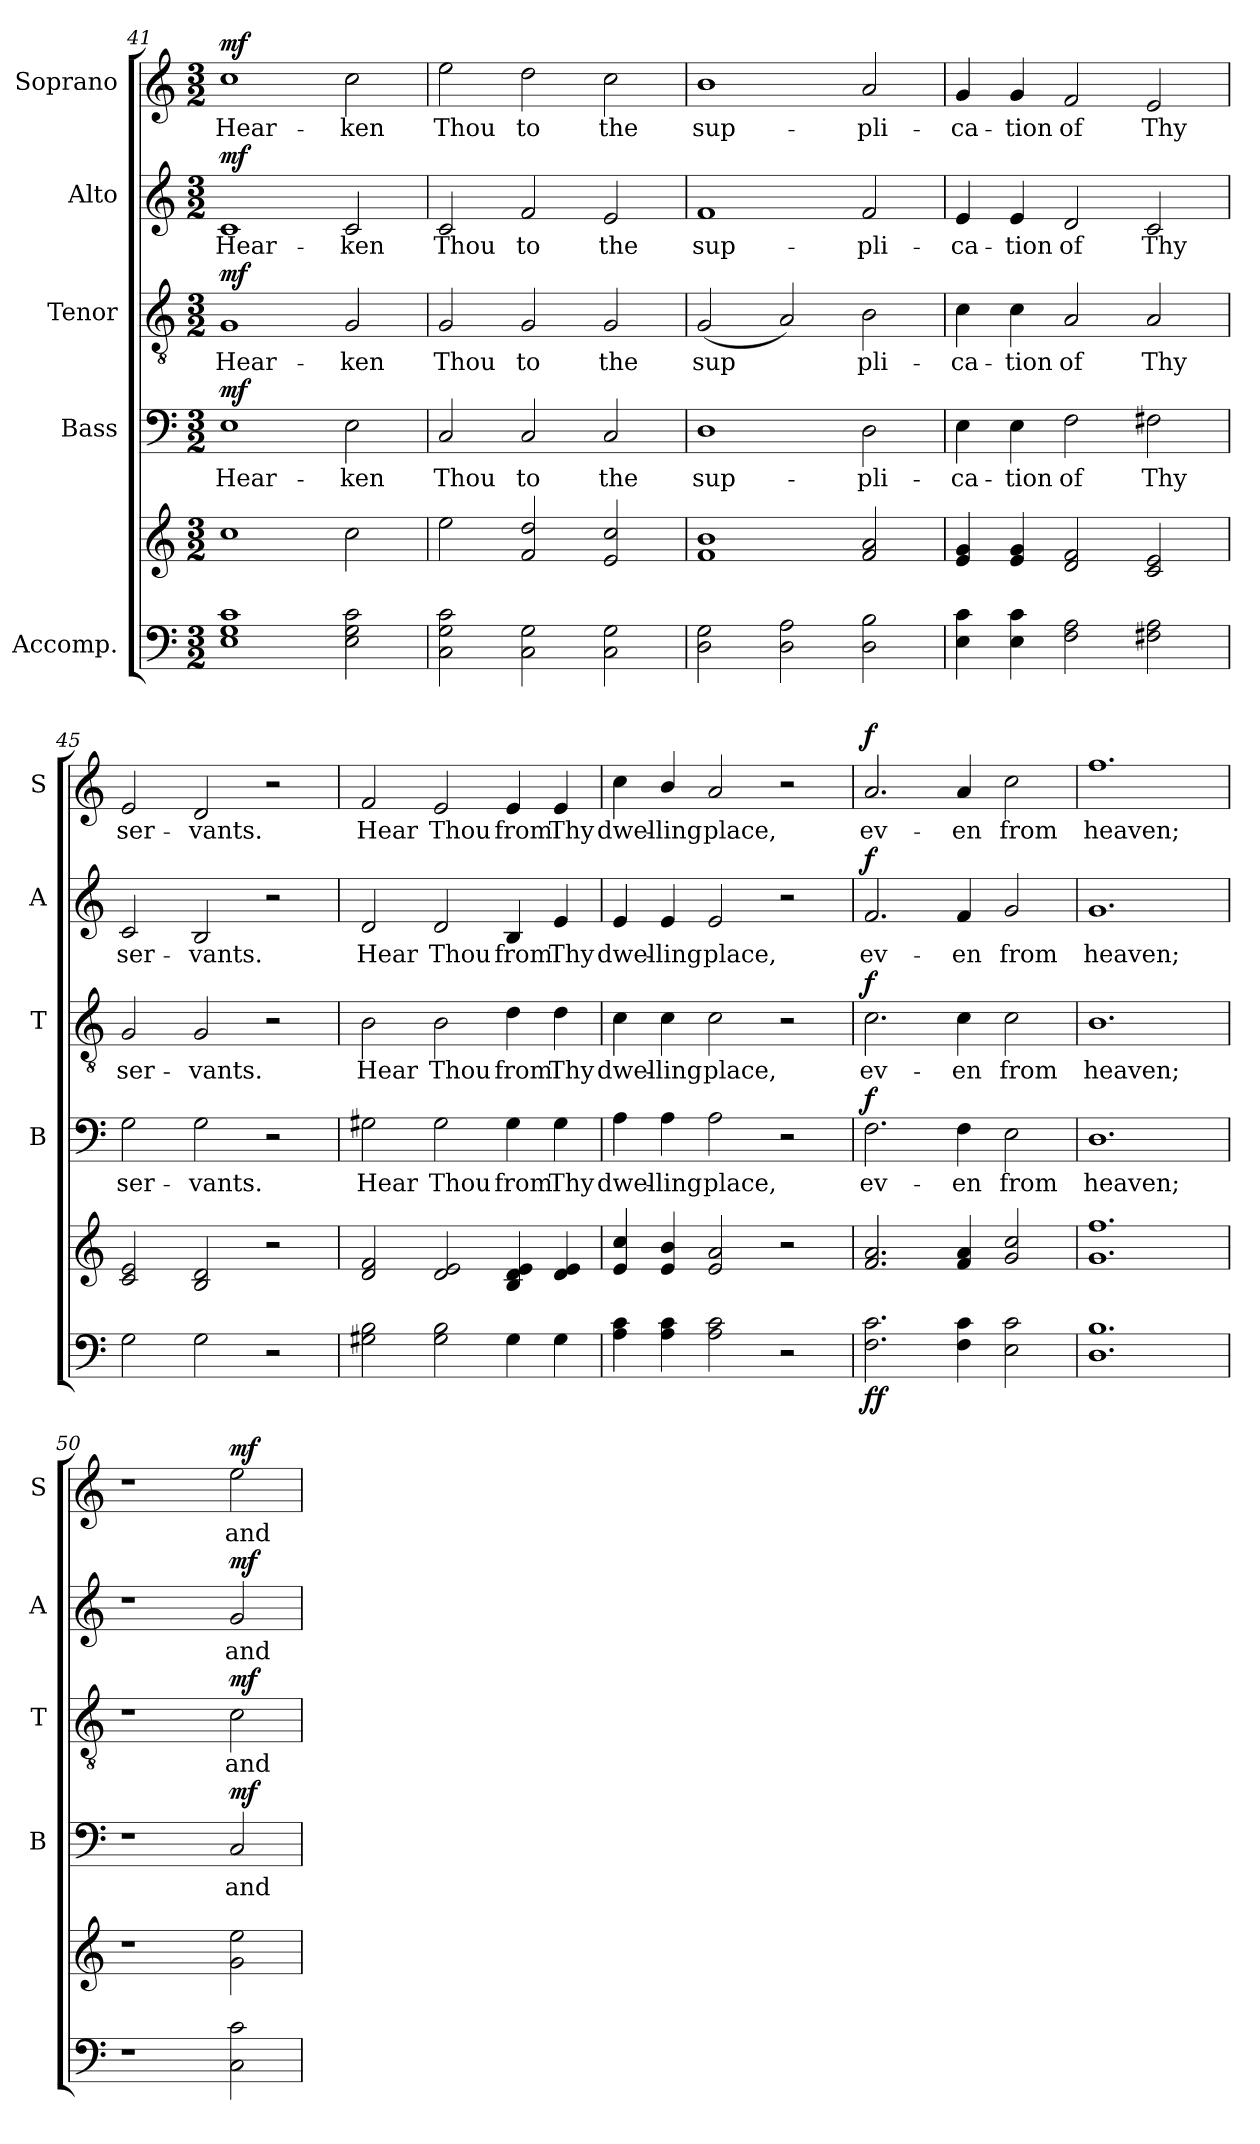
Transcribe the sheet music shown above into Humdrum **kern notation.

**kern	**kern	**dynam	**kern	**text	**dynam	**kern	**text	**dynam	**kern	**text	**dynam	**kern	**text	**dynam
*part5	*part5	*part5	*part4	*part4	*part4	*part3	*part3	*part3	*part2	*part2	*part2	*part1	*part1	*part1
*staff6	*staff5	*staff5/6	*staff4	*staff4	*staff4	*staff3	*staff3	*staff3	*staff2	*staff2	*staff2	*staff1	*staff1	*staff1
*I"Accomp.	*	*	*I"Bass	*	*	*I"Tenor	*	*	*I"Alto	*	*	*I"Soprano	*	*
*	*	*	*I'B	*	*	*I'T	*	*	*I'A	*	*	*I'S	*	*
*clefF4	*clefG2	*	*clefF4	*	*	*clefGv2	*	*	*clefG2	*	*	*clefG2	*	*
*k[]	*k[]	*	*k[]	*	*	*k[]	*	*	*k[]	*	*	*k[]	*	*
*C:	*C:	*	*C:	*	*	*C:	*	*	*C:	*	*	*C:	*	*
*M3/2	*M3/2	*	*M3/2	*	*	*M3/2	*	*	*M3/2	*	*	*M3/2	*	*
=41	=41	=41	=41	=41	=41	=41	=41	=41	=41	=41	=41	=41	=41	=41
!	!	!LO:DY:b=2	!	!LO:LY:b	!	!	!LO:LY:b	!	!	!LO:LY:b	!	!	!LO:LY:b	!
!	!	!LO:DY:n=1:b	!	!	!LO:DY:b	!	!	!LO:DY:b	!	!	!LO:DY:b	!	!	!LO:DY:b
1E 1G 1c	1cc	mf mf	1E	Hear-	mf	1G	Hear-	mf	1c	Hear-	mf	1cc	Hear-	mf
!	!	!	!	!LO:LY:b	!	!	!LO:LY:b	!	!	!LO:LY:b	!	!	!LO:LY:b	!
2E\ 2G\ 2c\	2cc\	.	2E\	-ken	.	2G/	-ken	.	2c/	-ken	.	2cc\	-ken	.
=42	=42	=42	=42	=42	=42	=42	=42	=42	=42	=42	=42	=42	=42	=42
!	!	!	!	!LO:LY:b	!	!	!LO:LY:b	!	!	!LO:LY:b	!	!	!LO:LY:b	!
2C\ 2G\ 2c\	2ee\	.	2C/	Thou	.	2G/	Thou	.	2c/	Thou	.	2ee\	Thou	.
!	!	!	!	!LO:LY:b	!	!	!LO:LY:b	!	!	!LO:LY:b	!	!	!LO:LY:b	!
2C\ 2G\	2f/ 2dd/	.	2C/	to	.	2G/	to	.	2f/	to	.	2dd\	to	.
!	!	!	!	!LO:LY:b	!	!	!LO:LY:b	!	!	!LO:LY:b	!	!	!LO:LY:b	!
2C\ 2G\	2e/ 2cc/	.	2C/	the	.	2G/	the	.	2e/	the	.	2cc\	the	.
=43	=43	=43	=43	=43	=43	=43	=43	=43	=43	=43	=43	=43	=43	=43
!	!	!	!	!LO:LY:b	!	!	!LO:LY:b	!	!	!LO:LY:b	!	!	!LO:LY:b	!
2D\ 2G\	1f 1b	.	1D	sup-	.	(<2G/	sup­	.	1f	sup-	.	1b	sup-	.
2D\ 2A\	.	.	.	.	.	2A/)	.	.	.	.	.	.	.	.
!	!	!	!	!LO:LY:b	!	!	!LO:LY:b	!	!	!LO:LY:b	!	!	!LO:LY:b	!
2D\ 2B\	2f/ 2a/	.	2D\	-pli-	.	2B\	pli-	.	2f/	-pli-	.	2a/	-pli-	.
=44	=44	=44	=44	=44	=44	=44	=44	=44	=44	=44	=44	=44	=44	=44
!	!	!	!	!LO:LY:b	!	!	!LO:LY:b	!	!	!LO:LY:b	!	!	!LO:LY:b	!
4E\ 4c\	4e/ 4g/	.	4E\	-ca-	.	4c\	-ca-	.	4e/	-ca-	.	4g/	-ca-	.
!	!	!	!	!LO:LY:b	!	!	!LO:LY:b	!	!	!LO:LY:b	!	!	!LO:LY:b	!
4E\ 4c\	4e/ 4g/	.	4E\	-tion	.	4c\	-tion	.	4e/	-tion	.	4g/	-tion	.
!	!	!	!	!LO:LY:b	!	!	!LO:LY:b	!	!	!LO:LY:b	!	!	!LO:LY:b	!
2F\ 2A\	2d/ 2f/	.	2F\	of	.	2A/	of	.	2d/	of	.	2f/	of	.
!	!	!	!	!LO:LY:b	!	!	!LO:LY:b	!	!	!LO:LY:b	!	!	!LO:LY:b	!
2F#X\ 2A\	2c/ 2e/	.	2F#X\	Thy	.	2A/	Thy	.	2c/	Thy	.	2e/	Thy	.
=45	=45	=45	=45	=45	=45	=45	=45	=45	=45	=45	=45	=45	=45	=45
!	!	!	!	!LO:LY:b	!	!	!LO:LY:b	!	!	!LO:LY:b	!	!	!LO:LY:b	!
2G\	2c/ 2e/	.	2G\	ser-	.	2G/	ser-	.	2c/	ser-	.	2e/	ser-	.
!	!	!	!	!LO:LY:b	!	!	!LO:LY:b	!	!	!LO:LY:b	!	!	!LO:LY:b	!
2G\	2B/ 2d/	.	2G\	-vants.	.	2G/	-vants.	.	2B/	-vants.	.	2d/	-vants.	.
2r	2r	.	2r	.	.	2r	.	.	2r	.	.	2r	.	.
!!LO:LB:g=z
=46	=46	=46	=46	=46	=46	=46	=46	=46	=46	=46	=46	=46	=46	=46
!	!	!	!	!LO:LY:b	!	!	!LO:LY:b	!	!	!LO:LY:b	!	!	!LO:LY:b	!
2G#X\ 2B\	2d/ 2f/	.	2G#X\	Hear	.	2B\	Hear	.	2d/	Hear	.	2f/	Hear	.
!	!	!	!	!LO:LY:b	!	!	!LO:LY:b	!	!	!LO:LY:b	!	!	!LO:LY:b	!
2G#\ 2B\	2d/ 2e/	.	2G#\	Thou	.	2B\	Thou	.	2d/	Thou	.	2e/	Thou	.
!	!	!	!	!LO:LY:b	!	!	!LO:LY:b	!	!	!LO:LY:b	!	!	!LO:LY:b	!
4G#\	4B/ 4d/ 4e/	.	4G#\	from	.	4d\	from	.	4B/	from	.	4e/	from	.
!	!	!	!	!LO:LY:b	!	!	!LO:LY:b	!	!	!LO:LY:b	!	!	!LO:LY:b	!
4G#\	4d/ 4e/	.	4G#\	Thy	.	4d\	Thy	.	4e/	Thy	.	4e/	Thy	.
=47	=47	=47	=47	=47	=47	=47	=47	=47	=47	=47	=47	=47	=47	=47
!	!	!	!	!LO:LY:b	!	!	!LO:LY:b	!	!	!LO:LY:b	!	!	!LO:LY:b	!
4A\ 4c\	4e/ 4cc/	.	4A\	dwel-	.	4c\	dwel-	.	4e/	dwel-	.	4cc\	dwel-	.
!	!	!	!	!LO:LY:b	!	!	!LO:LY:b	!	!	!LO:LY:b	!	!	!LO:LY:b	!
4A\ 4c\	4e/ 4b/	.	4A\	-ling	.	4c\	-ling	.	4e/	-ling	.	4b/	-ling	.
!	!	!	!	!LO:LY:b	!	!	!LO:LY:b	!	!	!LO:LY:b	!	!	!LO:LY:b	!
2A\ 2c\	2e/ 2a/	.	2A\	place,	.	2c\	place,	.	2e/	place,	.	2a/	place,	.
2r	2r	.	2r	.	.	2r	.	.	2r	.	.	2r	.	.
=48	=48	=48	=48	=48	=48	=48	=48	=48	=48	=48	=48	=48	=48	=48
!	!	!LO:DY:b=2	!	!LO:LY:b	!	!	!LO:LY:b	!	!	!LO:LY:b	!	!	!LO:LY:b	!
!	!	!LO:DY:n=1:b	!	!	!LO:DY:b	!	!	!LO:DY:b	!	!	!LO:DY:b	!	!	!LO:DY:b
2.F\ 2.c\	2.f/ 2.a/	f f	2.F\	ev-	f	2.c\	ev-	f	2.f/	ev-	f	2.a/	ev-	f
!	!	!	!	!LO:LY:b	!	!	!LO:LY:b	!	!	!LO:LY:b	!	!	!LO:LY:b	!
4F\ 4c\	4f/ 4a/	.	4F\	-en	.	4c\	-en	.	4f/	-en	.	4a/	-en	.
!	!	!	!	!LO:LY:b	!	!	!LO:LY:b	!	!	!LO:LY:b	!	!	!LO:LY:b	!
2E\ 2c\	2g/ 2cc/	.	2E\	from	.	2c\	from	.	2g/	from	.	2cc\	from	.
=49	=49	=49	=49	=49	=49	=49	=49	=49	=49	=49	=49	=49	=49	=49
!	!	!	!	!LO:LY:b	!	!	!LO:LY:b	!	!	!LO:LY:b	!	!	!LO:LY:b	!
1.D 1.B	1.g 1.ff	.	1.D	heaven;	.	1.B	heaven;	.	1.g	heaven;	.	1.ff	heaven;	.
=50	=50	=50	=50	=50	=50	=50	=50	=50	=50	=50	=50	=50	=50	=50
1r	1r	.	1r	.	.	1r	.	.	1r	.	.	1r	.	.
!	!	!LO:DY:b=2	!	!LO:LY:b	!	!	!LO:LY:b	!	!	!LO:LY:b	!	!	!LO:LY:b	!
!	!	!LO:DY:n=1:b	!	!	!LO:DY:b	!	!	!LO:DY:b	!	!	!LO:DY:b	!	!	!LO:DY:b
2C\ 2c\	2g\ 2ee\	mf mf	2C/	and	mf	2c\	and	mf	2g/	and	mf	2ee\	and	mf
=	=	=	=	=	=	=	=	=	=	=	=	=	=	=
*-	*-	*-	*-	*-	*-	*-	*-	*-	*-	*-	*-	*-	*-	*-
